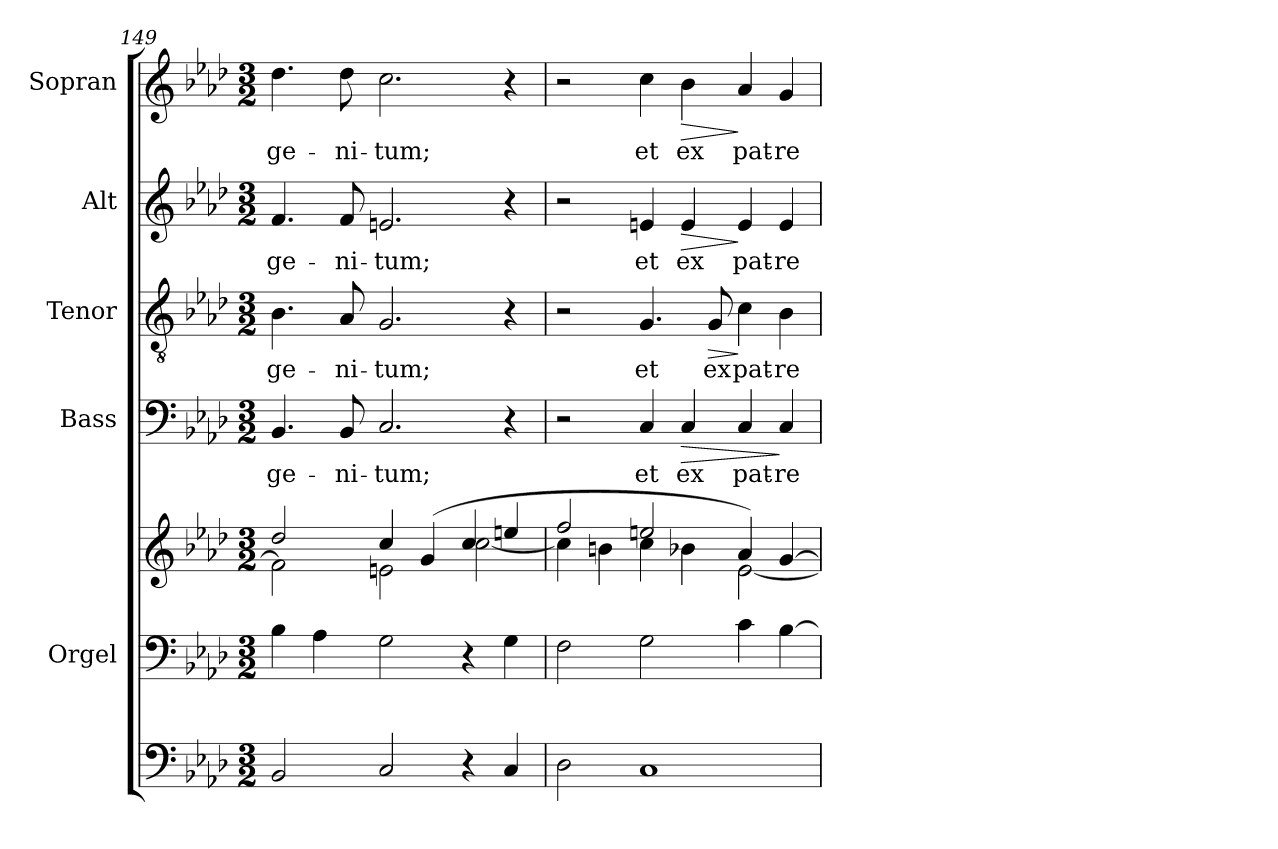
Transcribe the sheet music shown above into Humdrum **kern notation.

**kern	**kern	**kern	**kern	**text	**dynam	**kern	**text	**dynam	**kern	**text	**dynam	**kern	**text	**dynam
*part6	*part5	*part5	*part4	*part4	*part4	*part3	*part3	*part3	*part2	*part2	*part2	*part1	*part1	*part1
*staff7	*staff6	*staff5	*staff4	*staff4	*staff4	*staff3	*staff3	*staff3	*staff2	*staff2	*staff2	*staff1	*staff1	*staff1
*	*I"Orgel	*	*I"Bass	*	*	*I"Tenor	*	*	*I"Alt	*	*	*I"Sopran	*	*
*	*I'Org.	*	*I'B	*	*	*I'T	*	*	*I'A	*	*	*I'S	*	*
*clefF4	*clefF4	*clefG2	*clefF4	*	*	*clefGv2	*	*	*clefG2	*	*	*clefG2	*	*
*ITrd7c12	*	*	*	*	*	*	*	*	*	*	*	*	*	*
*k[b-e-a-d-]	*k[b-e-a-d-]	*k[b-e-a-d-]	*k[b-e-a-d-]	*	*	*k[b-e-a-d-]	*	*	*k[b-e-a-d-]	*	*	*k[b-e-a-d-]	*	*
*A-:	*A-:	*A-:	*A-:	*	*	*A-:	*	*	*A-:	*	*	*A-:	*	*
*M3/2	*M3/2	*M3/2	*M3/2	*	*	*M3/2	*	*	*M3/2	*	*	*M3/2	*	*
=149	=149	=149	=149	=149	=149	=149	=149	=149	=149	=149	=149	=149	=149	=149
*	*	*^	*	*	*	*	*	*	*	*	*	*	*	*
!	!	!	!	!	!LO:LY:b	!	!	!LO:LY:b	!	!	!LO:LY:b	!	!	!LO:LY:b	!
2BBB-/	4B-\	2dd-/	2f\]	4.BB-/	-ge-	.	4.B-\	-ge-	.	4.f/	-ge-	.	4.dd-\	-ge-	.
.	4A-\	.	.	.	.	.	.	.	.	.	.	.	.	.	.
!	!	!	!	!	!LO:LY:b	!	!	!LO:LY:b	!	!	!LO:LY:b	!	!	!LO:LY:b	!
.	.	.	.	8BB-/	-ni-	.	8A-/	-ni-	.	8f/	-ni-	.	8dd-\	-ni-	.
!	!	!	!	!	!LO:LY:b	!	!	!LO:LY:b	!	!	!LO:LY:b	!	!	!LO:LY:b	!
2CC/	2G\	4cc/	2en\	2.C/	-tum;	.	2.G/	-tum;	.	2.en/	-tum;	.	2.cc\	-tum;	.
.	.	(>4g/	.	.	.	.	.	.	.	.	.	.	.	.	.
4r	4r	4cc/	[<2cc\	.	.	.	.	.	.	.	.	.	.	.	.
4CC/	4G\	4een/	.	4r	.	.	4r	.	.	4r	.	.	4r	.	.
=150	=150	=150	=150	=150	=150	=150	=150	=150	=150	=150	=150	=150	=150	=150	=150
2DD-\	2F\	2ff/	4cc\]	2r	.	.	2r	.	.	2r	.	.	2r	.	.
.	.	.	4bn\	.	.	.	.	.	.	.	.	.	.	.	.
!	!	!	!	!	!LO:LY:b	!	!	!LO:LY:b	!	!	!LO:LY:b	!	!	!LO:LY:b	!
1CC	2G\	2een/	4cc\	4C/	et	.	4.G/	et	.	4en/	et	.	4cc\	et	.
!	!	!	!	!	!LO:LY:b	!LO:HP:b	!	!	!	!	!LO:LY:b	!LO:HP:b	!	!LO:LY:b	!LO:HP:b
.	.	.	4b-X\	4C/	ex	>	.	.	.	4e/	ex	>	4b-\	ex	>
!	!	!	!	!	!	!	!	!LO:LY:b	!LO:HP:b	!	!	!	!	!	!
.	.	.	.	.	.	.	8G/	ex	>	.	.	.	.	.	.
!	!	!	!	!	!LO:LY:b	!	!	!LO:LY:b	!	!	!LO:LY:b	!	!	!LO:LY:b	!
.	4c\	4a-/)	[<2e-\	4C/	pat-	.	4c\	pat-	]	4e/	pat-	]	4a-/	pat-	]
!	!	!	!	!	!LO:LY:b	!	!	!LO:LY:b	!	!	!LO:LY:b	!	!	!LO:LY:b	!
.	[4B-\	[>4g/	.	4C/	-re	]	4B-\	-re	.	4e/	-re	.	4g/	-re	.
*	*	*v	*v	*	*	*	*	*	*	*	*	*	*	*	*
=	=	=	=	=	=	=	=	=	=	=	=	=	=	=
*-	*-	*-	*-	*-	*-	*-	*-	*-	*-	*-	*-	*-	*-	*-
